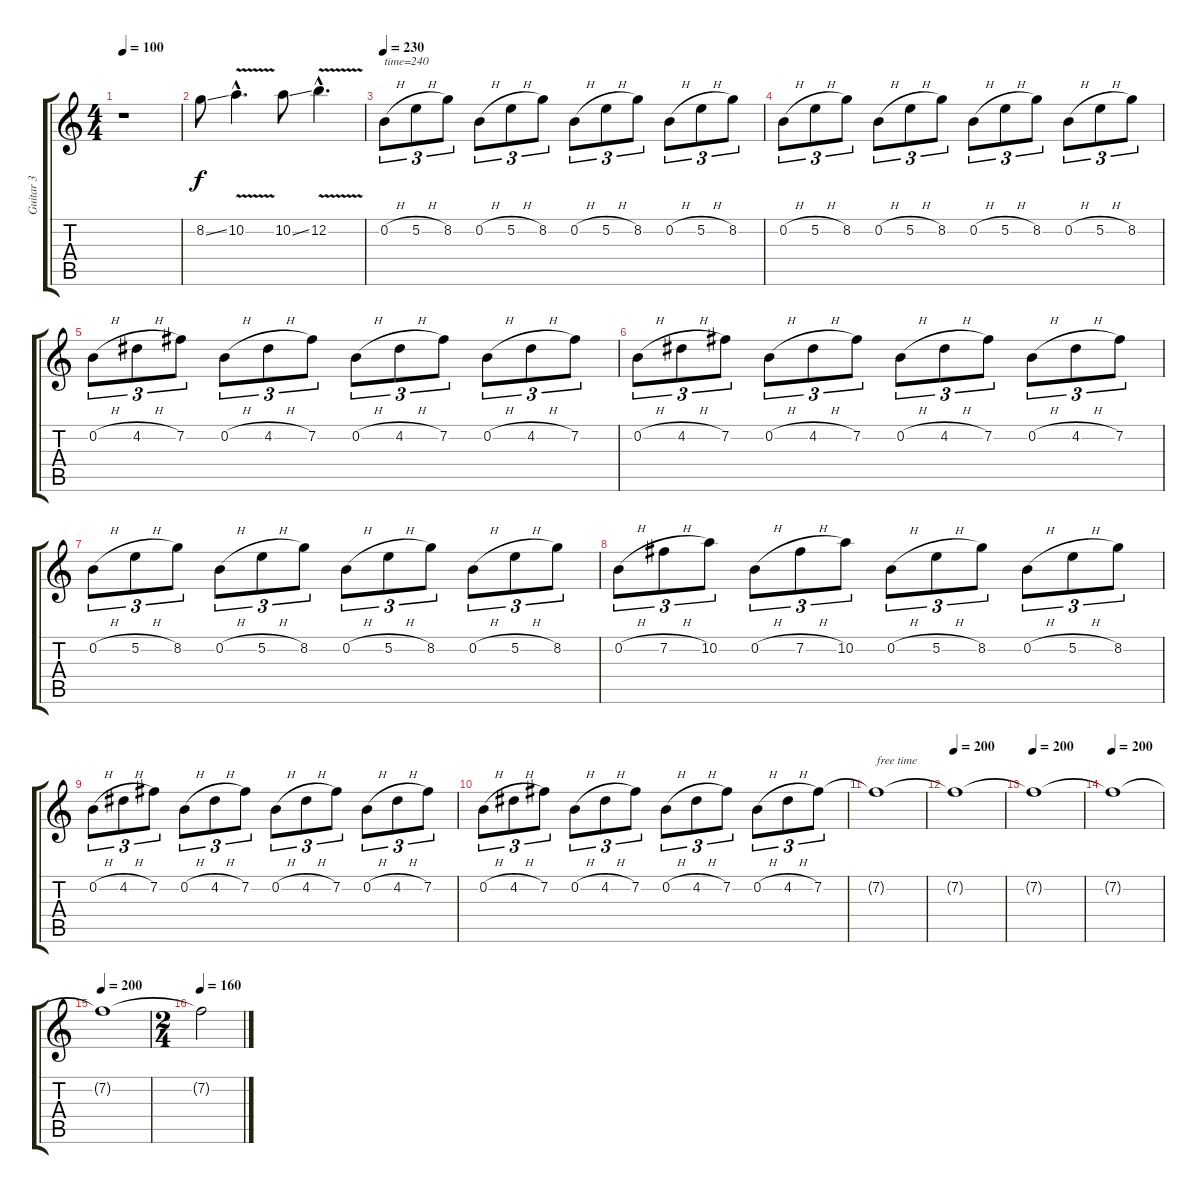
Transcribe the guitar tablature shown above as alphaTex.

\track ("Guitar 3" "Guitar 3") {instrument distortionguitar}
\staff {score tabs}
\tuning (E4 B3 G3 D3 A2 E2) {hide}
\ts (4 4)
\tempo 100
\clef g2
\ks c
r.1{dy f} |
8.2{ss}.8 10.2{v hac}.4{d} 10.2{ss}.8 12.2{v hac}.4{d} |
\tempo 230
0.2{h}.8{tu (3 2) txt "time=240"} 5.2{h}.8{tu (3 2)} 8.2.8{tu (3 2)} 0.2{h}.8{tu (3 2)} 5.2{h}.8{tu (3 2)} 8.2.8{tu (3 2)} 0.2{h}.8{tu (3 2)} 5.2{h}.8{tu (3 2)} 8.2.8{tu (3 2)} 0.2{h}.8{tu (3 2)} 5.2{h}.8{tu (3 2)} 8.2.8{tu (3 2)} |
0.2{h}.8{tu (3 2)} 5.2{h}.8{tu (3 2)} 8.2.8{tu (3 2)} 0.2{h}.8{tu (3 2)} 5.2{h}.8{tu (3 2)} 8.2.8{tu (3 2)} 0.2{h}.8{tu (3 2)} 5.2{h}.8{tu (3 2)} 8.2.8{tu (3 2)} 0.2{h}.8{tu (3 2)} 5.2{h}.8{tu (3 2)} 8.2.8{tu (3 2)} |
0.2{h}.8{tu (3 2)} 4.2{h}.8{tu (3 2)} 7.2.8{tu (3 2)} 0.2{h}.8{tu (3 2)} 4.2{h}.8{tu (3 2)} 7.2.8{tu (3 2)} 0.2{h}.8{tu (3 2)} 4.2{h}.8{tu (3 2)} 7.2.8{tu (3 2)} 0.2{h}.8{tu (3 2)} 4.2{h}.8{tu (3 2)} 7.2.8{tu (3 2)} |
0.2{h}.8{tu (3 2)} 4.2{h}.8{tu (3 2)} 7.2.8{tu (3 2)} 0.2{h}.8{tu (3 2)} 4.2{h}.8{tu (3 2)} 7.2.8{tu (3 2)} 0.2{h}.8{tu (3 2)} 4.2{h}.8{tu (3 2)} 7.2.8{tu (3 2)} 0.2{h}.8{tu (3 2)} 4.2{h}.8{tu (3 2)} 7.2.8{tu (3 2)} |
0.2{h}.8{tu (3 2)} 5.2{h}.8{tu (3 2)} 8.2.8{tu (3 2)} 0.2{h}.8{tu (3 2)} 5.2{h}.8{tu (3 2)} 8.2.8{tu (3 2)} 0.2{h}.8{tu (3 2)} 5.2{h}.8{tu (3 2)} 8.2.8{tu (3 2)} 0.2{h}.8{tu (3 2)} 5.2{h}.8{tu (3 2)} 8.2.8{tu (3 2)} |
0.2{h}.8{tu (3 2)} 7.2{h}.8{tu (3 2)} 10.2.8{tu (3 2)} 0.2{h}.8{tu (3 2)} 7.2{h}.8{tu (3 2)} 10.2.8{tu (3 2)} 0.2{h}.8{tu (3 2)} 5.2{h}.8{tu (3 2)} 8.2.8{tu (3 2)} 0.2{h}.8{tu (3 2)} 5.2{h}.8{tu (3 2)} 8.2.8{tu (3 2)} |
0.2{h}.8{tu (3 2)} 4.2{h}.8{tu (3 2)} 7.2.8{tu (3 2)} 0.2{h}.8{tu (3 2)} 4.2{h}.8{tu (3 2)} 7.2.8{tu (3 2)} 0.2{h}.8{tu (3 2)} 4.2{h}.8{tu (3 2)} 7.2.8{tu (3 2)} 0.2{h}.8{tu (3 2)} 4.2{h}.8{tu (3 2)} 7.2.8{tu (3 2)} |
0.2{h}.8{tu (3 2)} 4.2{h}.8{tu (3 2)} 7.2.8{tu (3 2)} 0.2{h}.8{tu (3 2)} 4.2{h}.8{tu (3 2)} 7.2.8{tu (3 2)} 0.2{h}.8{tu (3 2)} 4.2{h}.8{tu (3 2)} 7.2.8{tu (3 2)} 0.2{h}.8{tu (3 2)} 4.2{h}.8{tu (3 2)} 7.2.8{tu (3 2) volume 5} |
7.2{t}.1{txt "free time"} |
\tempo 200
7.2{t}.1 |
\tempo 200
7.2{t}.1 |
\tempo 200
7.2{t}.1 |
\tempo 200
7.2{t}.1 |
\ts (2 4)
\tempo 160
7.2{t}.2
